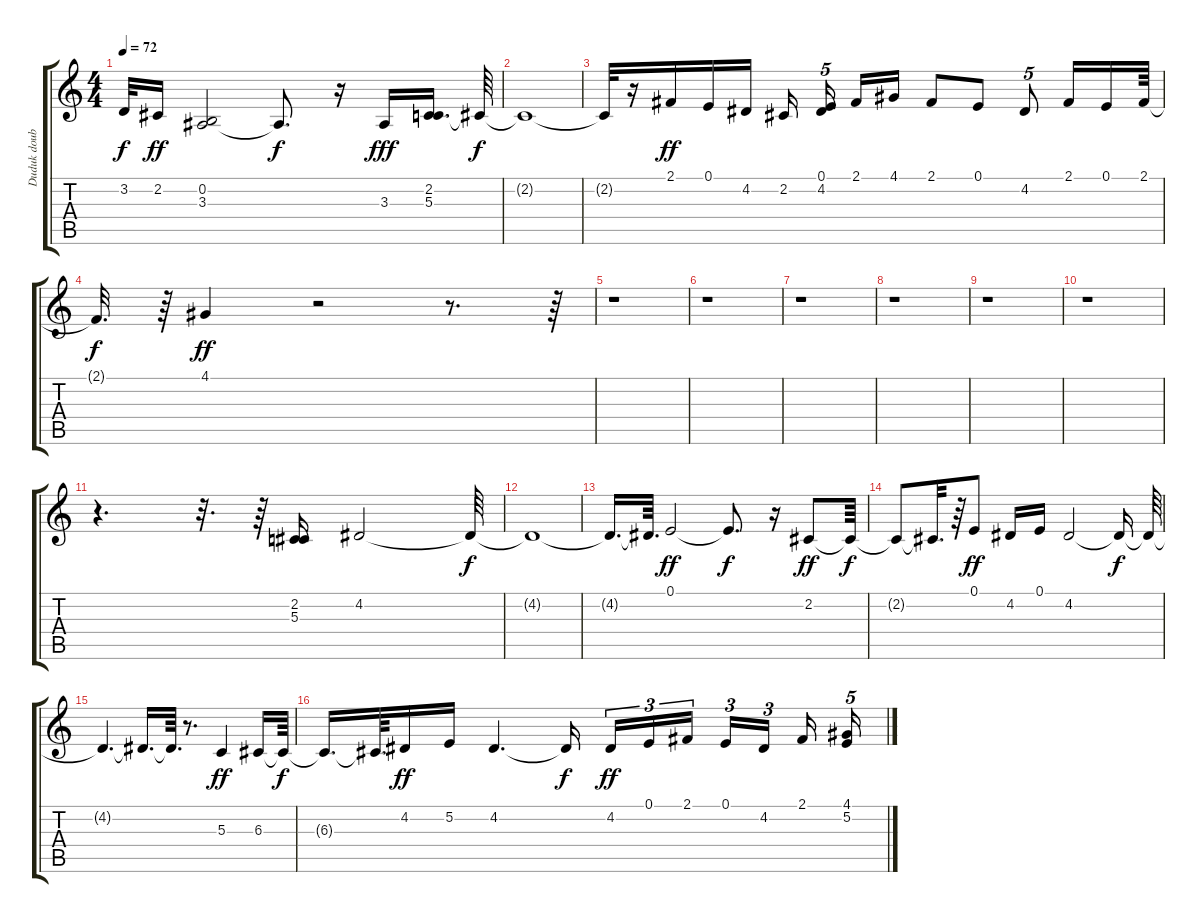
\track ("Duduk double 6" "Duduk doub") {instrument mutedtrumpet}
\staff {score tabs}
\tuning (E4 B3 G3 D3 A2 E2) {hide}
\ts (4 4)
\tempo 72
\clef g2
\ks c
3.2{t}.32{dy f} 2.2.16{dy ff} (0.2 3.3).2 3.3{t}.8{d dy f} r.16 3.3.16{dy fff} (2.2 5.3).16{d} 2.2{t}.64{dy f} |
2.2{t}.1 |
2.2{t}.32 r.16 2.1.16{dy ff} 0.1.16 4.2.16 2.2.16 (0.1 4.2).16{tu (5 4)} 2.1.16 4.1.16 2.1.8 0.1.8 4.2.8{tu (5 4)} 2.1.16 0.1.16 2.1.64 |
2.1{t}.32{d dy f} r.64 4.1.4{dy ff} r.2 r.8{d} r.64 |
r.1 |
r.1 |
r.1 |
r.1 |
r.1 |
r.1 |
r.4{d} r.32{d} r.64 (2.2 5.3).16 4.2.2 4.2{t}.64{dy f} |
4.2{t}.1 |
4.2{t}.16{d} 4.2{t}.64{d} 0.1.2{dy ff} 0.1{t}.8{d dy f} r.16 2.2.8{dy ff} 2.2{t}.64{dy f} |
2.2{t}.8 2.2{t}.32{d} r.64 0.1.8{dy ff} 4.2.16 0.1.16 4.2.2 4.2{t}.16{dy f} 4.2{t}.64 |
4.2{t}.4{d} 4.2{t}.16{d} 4.2{t}.64{d} r.8{d} 5.3.4{dy ff} 6.3.16 6.3{t}.64{dy f} |
6.3{t}.16{d} 6.3{t}.64{d} 4.2.16{dy ff} 5.2.16 4.2.4{d} 4.2{t}.16{dy f} 4.2.16{tu (3 2) dy ff} 0.1.16{tu (3 2)} 2.1.16{tu (3 2)} 0.1.16{tu (3 2)} 4.2.16{tu (3 2)} 2.1.16 (4.1 5.2).16{tu (5 4)}
